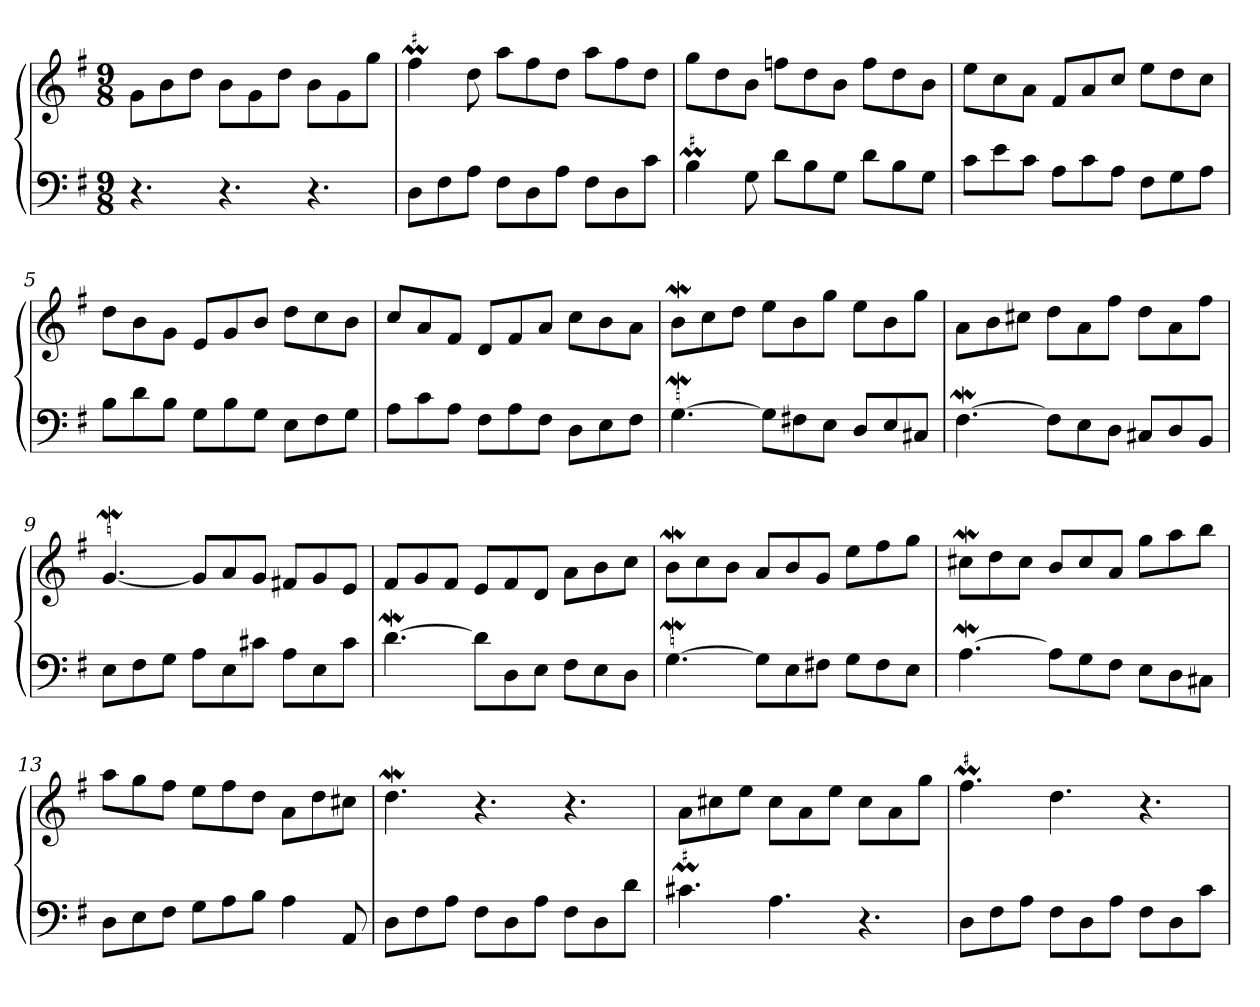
**kern	**kern
*part1	*part1
*staff2	*staff1
*clefF4	*clefG2
*k[f#]	*k[f#]
*G:	*G:
*M9/8	*M9/8
=1	=1
4.r	8g\L
.	8b\
.	8dd\J
4.r	8b\L
.	8g\
.	8dd\J
4.r	8b\L
.	8g\
.	8gg\J
=2	=2
!	!LO:MOR:acc=#
8D\L	4ff#M
8F#\	.
8A\J	8dd
8F#\L	8aa\L
8D\	8ff#\
8A\J	8dd\J
8F#\L	8aa\L
8D\	8ff#\
8c\J	8dd\J
=3	=3
!LO:MOR:acc=#	!
4BM	8gg\L
.	8dd\
8G	8b\J
8d\L	8ffn\L
8B\	8dd\
8G\J	8b\J
8d\L	8ff\L
8B\	8dd\
8G\J	8b\J
=4	=4
8c\L	8ee\L
8e\	8cc\
8c\J	8a\J
8A\L	8f#/L
8c\	8a/
8A\J	8cc/J
8F#\L	8ee\L
8G\	8dd\
8A\J	8cc\J
=5	=5
8B\L	8dd\L
8d\	8b\
8B\J	8g\J
8G\L	8e/L
8B\	8g/
8G\J	8b/J
8E\L	8dd\L
8F#\	8cc\
8G\J	8b\J
=6	=6
8A\L	8cc/L
8c\	8a/
8A\J	8f#/J
8F#\L	8d/L
8A\	8f#/
8F#\J	8a/J
8D\L	8cc\L
8E\	8b\
8F#\J	8a\J
=7	=7
[4.GW	8bW\L
.	8cc\
.	8dd\J
8G\L]	8ee\L
8F#X\	8b\
8E\J	8gg\J
8D/L	8ee\L
8E/	8b\
8C#X/J	8gg\J
=8	=8
[4.F#W	8a\L
.	8b\
.	8cc#X\J
8F#\L]	8dd\L
8E\	8a\
8D\J	8ff#\J
8C#X/L	8dd\L
8D/	8a\
8BB/J	8ff#\J
=9	=9
8E\L	[4.gW
8F#\	.
8G\J	.
8A\L	8g/L]
8E\	8a/
8c#X\J	8g/J
8A\L	8f#X/L
8E\	8g/
8c#\J	8e/J
=10	=10
[4.dW	8f#/L
.	8g/
.	8f#/J
8d\L]	8e/L
8D\	8f#/
8E\J	8d/J
8F#\L	8a\L
8E\	8b\
8D\J	8cc\J
=11	=11
[4.GW	8bW\L
.	8cc\
.	8b\J
8G\L]	8a/L
8E\	8b/
8F#X\J	8g/J
8G\L	8ee\L
8F#\	8ff#\
8E\J	8gg\J
=12	=12
[4.AW	8cc#XW\L
.	8dd\
.	8cc#\J
8A\L]	8b/L
8G\	8cc#/
8F#\J	8a/J
8E\L	8gg\L
8D\	8aa\
8C#X\J	8bb\J
=13	=13
8D\L	8aa\L
8E\	8gg\
8F#\J	8ff#\J
8G\L	8ee\L
8A\	8ff#\
8B\J	8dd\J
4A	8a\L
.	8dd\
8AA	8cc#X\J
=14	=14
8D\L	4.ddW
8F#\	.
8A\J	.
8F#\L	4.r
8D\	.
8A\J	.
8F#\L	4.r
8D\	.
8d\J	.
=15	=15
!LO:MOR:acc=#	!
4.c#XM	8a\L
.	8cc#X\
.	8ee\J
4.A	8cc#\L
.	8a\
.	8ee\J
4.r	8cc#\L
.	8a\
.	8gg\J
=16	=16
!	!LO:MOR:acc=#
8D\L	4.ff#M
8F#\	.
8A\J	.
8F#\L	4.dd
8D\	.
8A\J	.
8F#\L	4.r
8D\	.
8c\J	.
=	=
*-	*-
